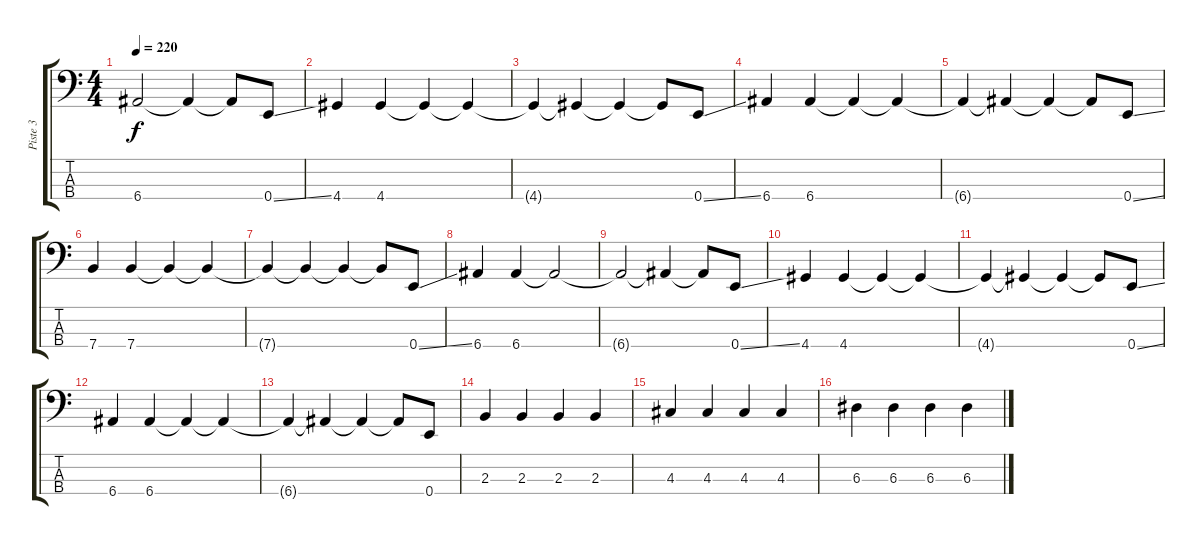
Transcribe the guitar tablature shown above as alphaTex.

\track ("Piste 3" "Piste 3") {instrument acousticbass}
\staff {score tabs}
\tuning (G2 D2 A1 E1) {hide}
\ts (4 4)
\tempo 220
\clef f4
\ks c
6.4{t}.2{dy f} 6.4{t}.4 6.4{t}.8 0.4{ss}.8 |
4.4.4 4.4.4 4.4{t}.4 4.4{t}.4 |
4.4{t}.4 4.4{t}.4 4.4{t}.4 4.4{t}.8 0.4{ss}.8 |
6.4.4 6.4.4 6.4{t}.4 6.4{t}.4 |
6.4{t}.4 6.4{t}.4 6.4{t}.4 6.4{t}.8 0.4{ss}.8 |
7.4.4 7.4.4 7.4{t}.4 7.4{t}.4 |
7.4{t}.4 7.4{t}.4 7.4{t}.4 7.4{t}.8 0.4{ss}.8 |
6.4.4 6.4.4 6.4{t}.2 |
6.4{t}.2 6.4{t}.4 6.4{t}.8 0.4{ss}.8 |
4.4.4 4.4.4 4.4{t}.4 4.4{t}.4 |
4.4{t}.4 4.4{t}.4 4.4{t}.4 4.4{t}.8 0.4{ss}.8 |
6.4.4 6.4.4 6.4{t}.4 6.4{t}.4 |
6.4{t}.4 6.4{t}.4 6.4{t}.4 6.4{t}.8 0.4.8 |
2.3.4 2.3.4 2.3.4 2.3.4 |
4.3.4 4.3.4 4.3.4 4.3.4 |
6.3.4 6.3.4 6.3.4 6.3.4
